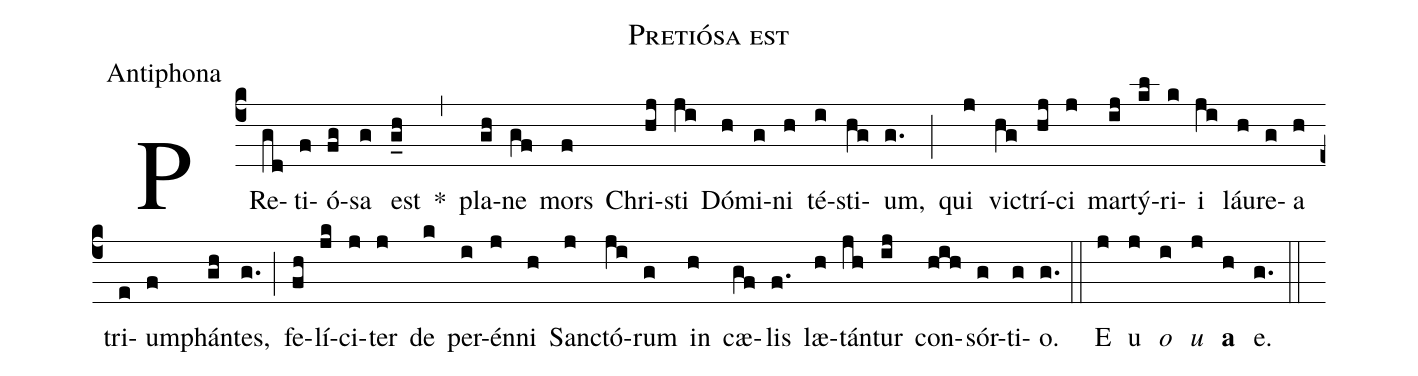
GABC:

name:Pretiósa est;
office-part:Antiphona;
%%
(c4) PRe(gd)ti(f)ó(fg)sa(g) est(g_h) *(,)
pla(gh)ne(gf) mors(f) Chri(hj)sti(ji) Dó(h)mi(g)ni(h) té(i)sti(hg)um,(g.) (;)
qui(j) vi(hg)ctrí(hj)ci(j) mar(ij)tý(kl)ri(k)i(ji) láu(h)re(g)a(h) tri(e)um(f)phán(gh)tes,(g.) (;)
fe(fh)lí(jk)ci(j)ter(j) de(k) per(i)én(j)ni(h) San(j)ctó(ji)rum(g) in(h) cæ(gf)lis(f.) læ(h)tán(jh)tur(ij) con(hih)sór(g)ti(g)o.(g.) (::)

E(j) u(j) <i>o</i>(i) <i>u</i>(j) <b>a</b>(h) e.(g.) (::)
